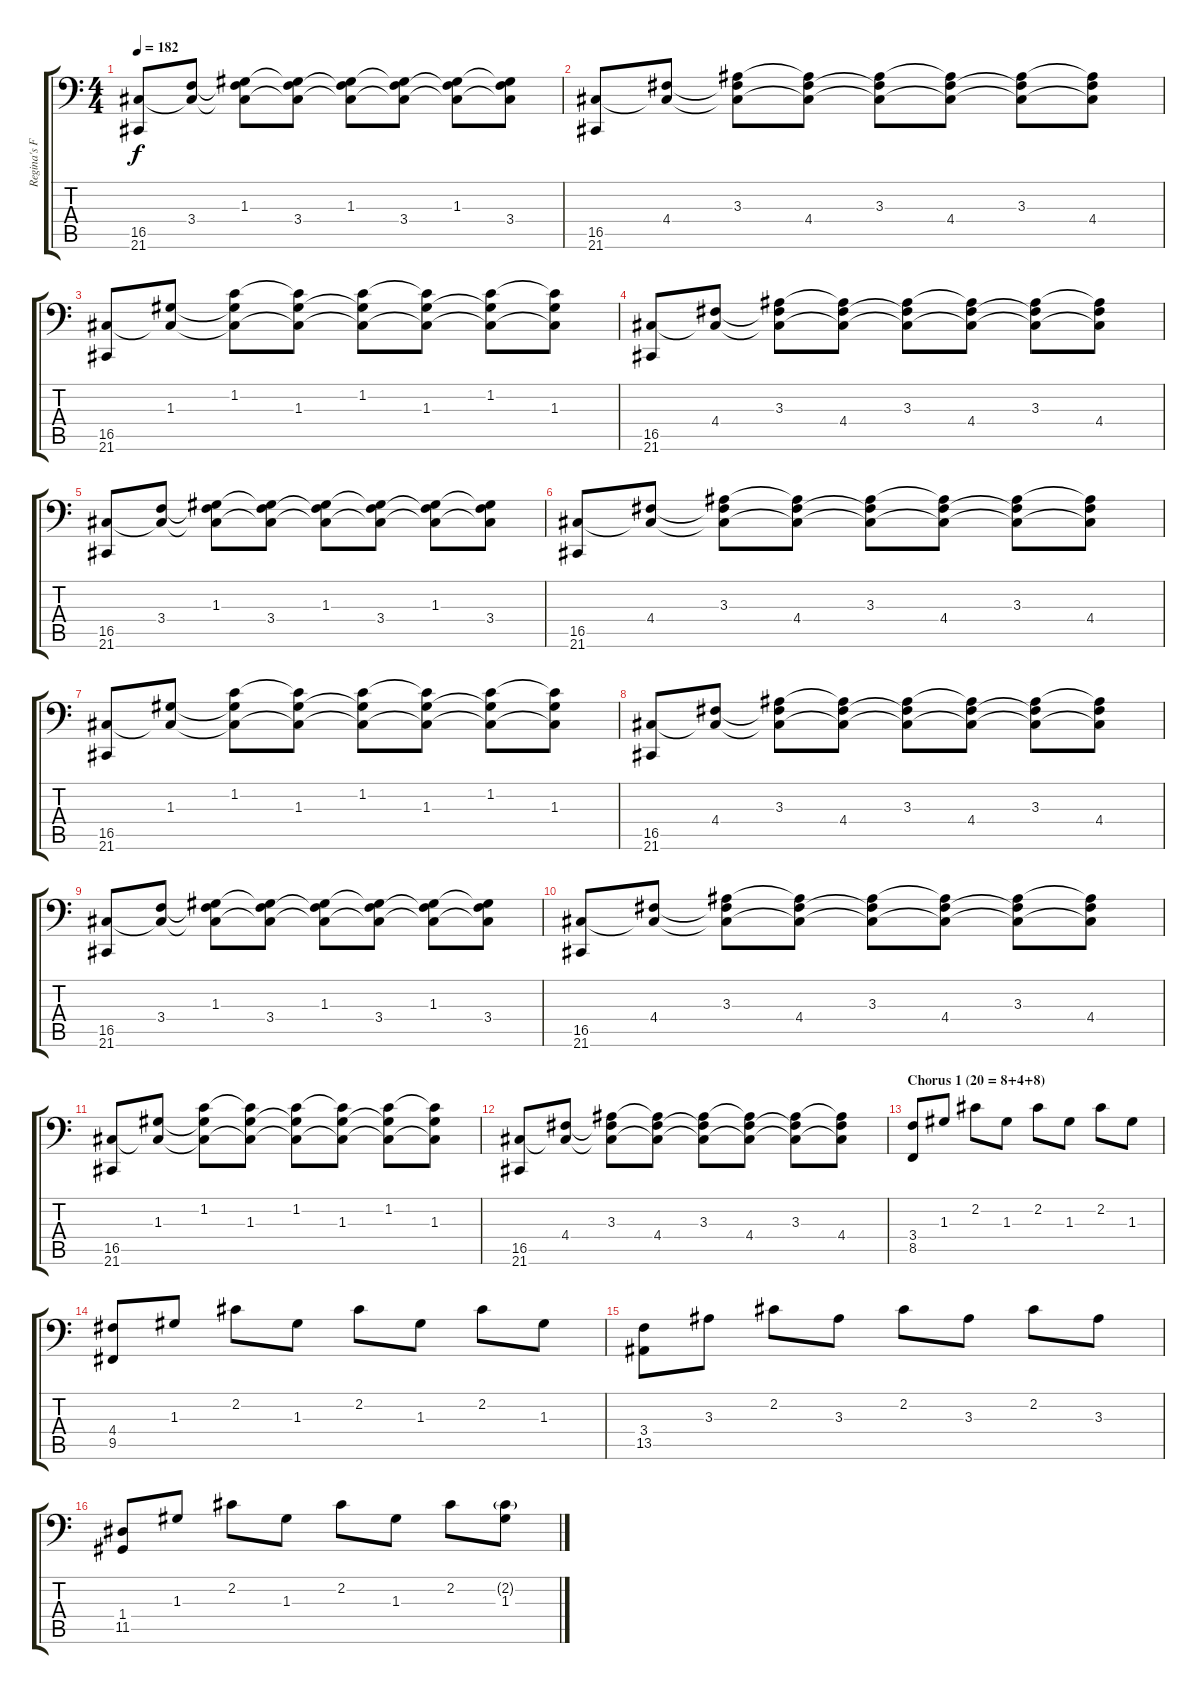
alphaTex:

\track ("Regina's Fingers" "Regina's F") {instrument brightacousticpiano}
\staff {score tabs}
\tuning (E4 B3 G3 D3 A1 E0) {hide}
\ts (4 4)
\tempo 182
\clef f4
\ks c
(16.5 21.6).8{dy f} (3.4 16.5{t}).8 (1.3 3.4{t} 16.5{t}).8 (1.3{t} 3.4 16.5{t}).8 (1.3 3.4{t} 16.5{t}).8 (1.3{t} 3.4 16.5{t}).8 (1.3 3.4{t} 16.5{t}).8 (1.3{t} 3.4 16.5{t}).8 |
(16.5 21.6).8 (4.4 16.5{t}).8 (3.3 4.4{t} 16.5{t}).8 (3.3{t} 4.4 16.5{t}).8 (3.3 4.4{t} 16.5{t}).8 (3.3{t} 4.4 16.5{t}).8 (3.3 4.4{t} 16.5{t}).8 (3.3{t} 4.4 16.5{t}).8 |
(16.5 21.6).8 (1.3 16.5{t}).8 (1.2 1.3{t} 16.5{t}).8 (1.2{t} 1.3 16.5{t}).8 (1.2 1.3{t} 16.5{t}).8 (1.2{t} 1.3 16.5{t}).8 (1.2 1.3{t} 16.5{t}).8 (1.2{t} 1.3 16.5{t}).8 |
(16.5 21.6).8 (4.4 16.5{t}).8 (3.3 4.4{t} 16.5{t}).8 (3.3{t} 4.4 16.5{t}).8 (3.3 4.4{t} 16.5{t}).8 (3.3{t} 4.4 16.5{t}).8 (3.3 4.4{t} 16.5{t}).8 (3.3{t} 4.4 16.5{t}).8 |
(16.5 21.6).8 (3.4 16.5{t}).8 (1.3 3.4{t} 16.5{t}).8 (1.3{t} 3.4 16.5{t}).8 (1.3 3.4{t} 16.5{t}).8 (1.3{t} 3.4 16.5{t}).8 (1.3 3.4{t} 16.5{t}).8 (1.3{t} 3.4 16.5{t}).8 |
(16.5 21.6).8 (4.4 16.5{t}).8 (3.3 4.4{t} 16.5{t}).8 (3.3{t} 4.4 16.5{t}).8 (3.3 4.4{t} 16.5{t}).8 (3.3{t} 4.4 16.5{t}).8 (3.3 4.4{t} 16.5{t}).8 (3.3{t} 4.4 16.5{t}).8 |
(16.5 21.6).8 (1.3 16.5{t}).8 (1.2 1.3{t} 16.5{t}).8 (1.2{t} 1.3 16.5{t}).8 (1.2 1.3{t} 16.5{t}).8 (1.2{t} 1.3 16.5{t}).8 (1.2 1.3{t} 16.5{t}).8 (1.2{t} 1.3 16.5{t}).8 |
(16.5 21.6).8 (4.4 16.5{t}).8 (3.3 4.4{t} 16.5{t}).8 (3.3{t} 4.4 16.5{t}).8 (3.3 4.4{t} 16.5{t}).8 (3.3{t} 4.4 16.5{t}).8 (3.3 4.4{t} 16.5{t}).8 (3.3{t} 4.4 16.5{t}).8 |
(16.5 21.6).8 (3.4 16.5{t}).8 (1.3 3.4{t} 16.5{t}).8 (1.3{t} 3.4 16.5{t}).8 (1.3 3.4{t} 16.5{t}).8 (1.3{t} 3.4 16.5{t}).8 (1.3 3.4{t} 16.5{t}).8 (1.3{t} 3.4 16.5{t}).8 |
(16.5 21.6).8 (4.4 16.5{t}).8 (3.3 4.4{t} 16.5{t}).8 (3.3{t} 4.4 16.5{t}).8 (3.3 4.4{t} 16.5{t}).8 (3.3{t} 4.4 16.5{t}).8 (3.3 4.4{t} 16.5{t}).8 (3.3{t} 4.4 16.5{t}).8 |
(16.5 21.6).8 (1.3 16.5{t}).8 (1.2 1.3{t} 16.5{t}).8 (1.2{t} 1.3 16.5{t}).8 (1.2 1.3{t} 16.5{t}).8 (1.2{t} 1.3 16.5{t}).8 (1.2 1.3{t} 16.5{t}).8 (1.2{t} 1.3 16.5{t}).8 |
(16.5 21.6).8 (4.4 16.5{t}).8 (3.3 4.4{t} 16.5{t}).8 (3.3{t} 4.4 16.5{t}).8 (3.3 4.4{t} 16.5{t}).8 (3.3{t} 4.4 16.5{t}).8 (3.3 4.4{t} 16.5{t}).8 (3.3{t} 4.4 16.5{t}).8 |
\section ("" "Chorus 1 (20 = 8+4+8)")
(3.4 8.5).8 1.3.8 2.2.8 1.3.8 2.2.8 1.3.8 2.2.8 1.3.8 |
(4.4 9.5).8 1.3.8 2.2.8 1.3.8 2.2.8 1.3.8 2.2.8 1.3.8 |
(3.4 13.5).8 3.3.8 2.2.8 3.3.8 2.2.8 3.3.8 2.2.8 3.3.8 |
(1.4 11.5).8 1.3.8 2.2.8 1.3.8 2.2.8 1.3.8 2.2.8 (2.2{g} 1.3).8
